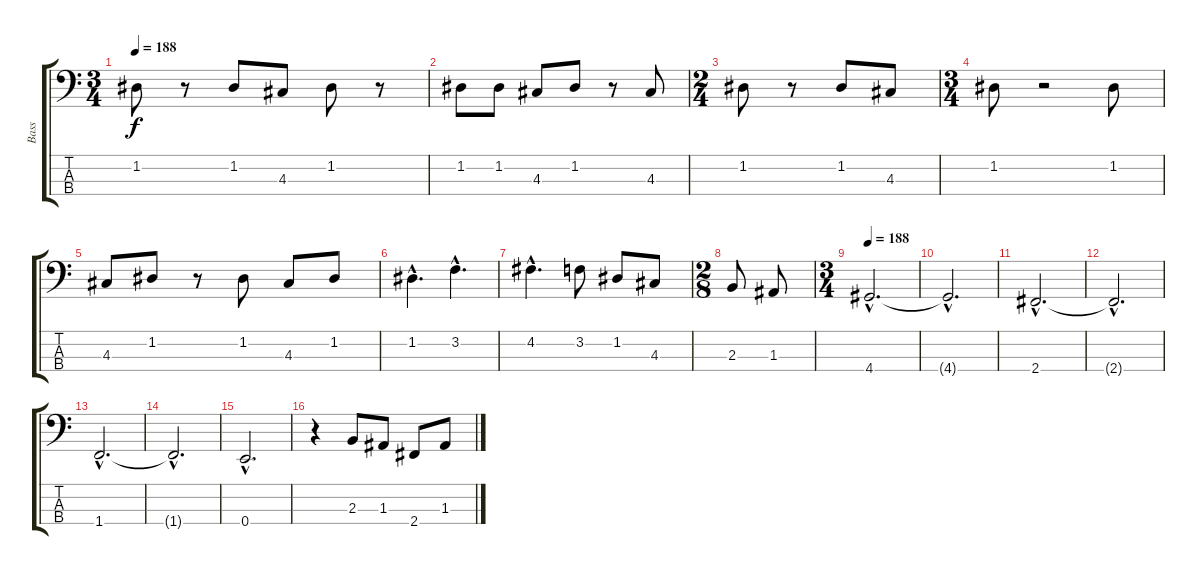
\track ("Bass" "Bass") {instrument electricbassfinger}
\staff {score tabs}
\tuning (G2 D2 A1 E1) {hide}
\ts (3 4)
\tempo 188
\clef f4
\ks c
1.2.8{dy f} r.8 1.2.8 4.3.8 1.2.8 r.8 |
1.2.8 1.2.8 4.3.8 1.2.8 r.8 4.3.8 |
\ts (2 4)
1.2.8 r.8 1.2.8 4.3.8 |
\ts (3 4)
1.2.8 r.2 1.2.8 |
4.3.8 1.2.8 r.8 1.2.8 4.3.8 1.2.8 |
1.2{hac}.4{d} 3.2{hac}.4{d} |
4.2{hac}.4{d} 3.2.8 1.2.8 4.3.8 |
\ts (2 8)
2.3.8 1.3.8 |
\ts (3 4)
\tempo 188
4.4{hac}.2{d} |
4.4{hac t}.2{d} |
2.4{hac}.2{d} |
2.4{hac t}.2{d} |
1.4{hac}.2{d} |
1.4{hac t}.2{d} |
0.4{hac}.2{d} |
r.4 2.3.8 1.3.8 2.4.8 1.3.8
